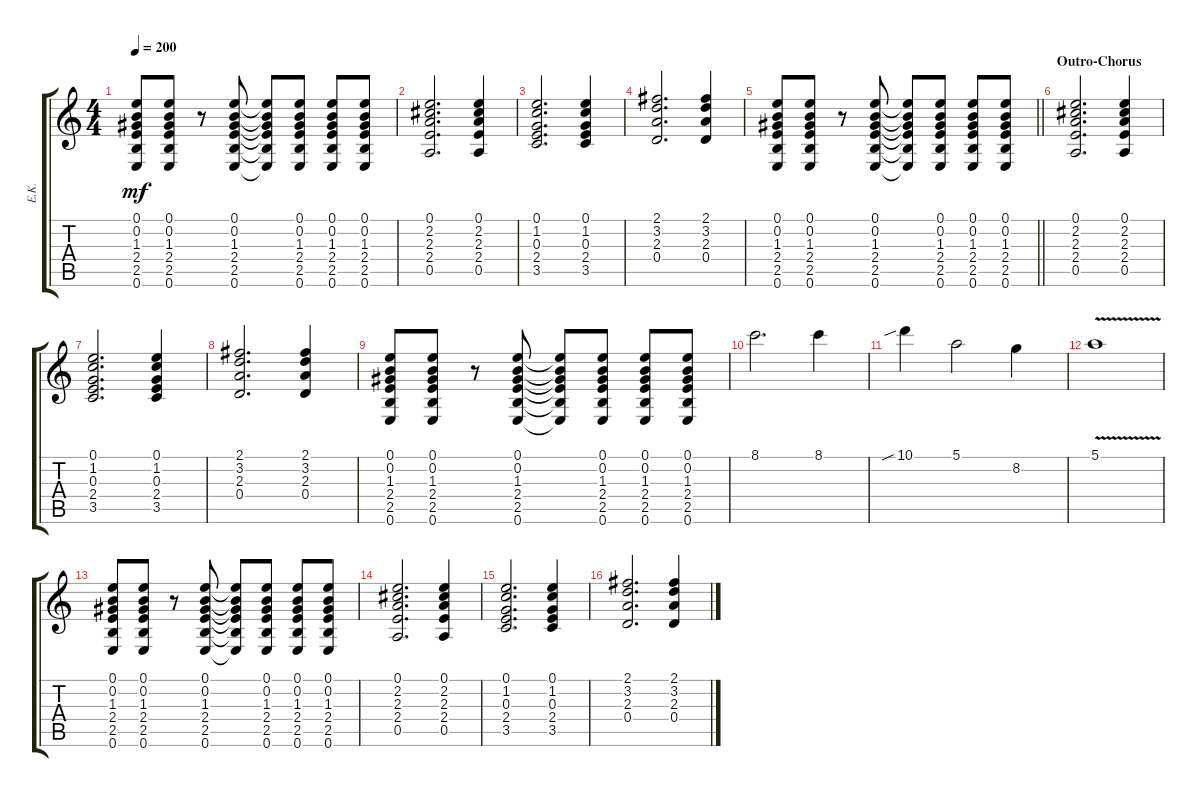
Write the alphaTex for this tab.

\track ("E.K." "E.K.") {instrument distortionguitar}
\staff {score tabs}
\tuning (E4 B3 G3 D3 A2 E2) {hide}
\ts (4 4)
\tempo 200
\clef g2
\ks c
(0.1 0.2 1.3 2.4 2.5 0.6).8{dy mf} (0.1 0.2 1.3 2.4 2.5 0.6).8 r.8 (0.1 0.2 1.3 2.4 2.5 0.6).8 (0.1{t} 0.2{t} 1.3{t} 2.4{t} 2.5{t} 0.6{t}).8 (0.1 0.2 1.3 2.4 2.5 0.6).8 (0.1 0.2 1.3 2.4 2.5 0.6).8 (0.1 0.2 1.3 2.4 2.5 0.6).8 |
(0.1 2.2 2.3 2.4 0.5).2{d} (0.1 2.2 2.3 2.4 0.5).4 |
(0.1 1.2 0.3 2.4 3.5).2{d} (0.1 1.2 0.3 2.4 3.5).4 |
(2.1 3.2 2.3 0.4).2{d} (2.1 3.2 2.3 0.4).4 |
\barLineRight lightlight
(0.1 0.2 1.3 2.4 2.5 0.6).8 (0.1 0.2 1.3 2.4 2.5 0.6).8 r.8 (0.1 0.2 1.3 2.4 2.5 0.6).8 (0.1{t} 0.2{t} 1.3{t} 2.4{t} 2.5{t} 0.6{t}).8 (0.1 0.2 1.3 2.4 2.5 0.6).8 (0.1 0.2 1.3 2.4 2.5 0.6).8 (0.1 0.2 1.3 2.4 2.5 0.6).8 |
\section ("" "Outro-Chorus")
(0.1 2.2 2.3 2.4 0.5).2{d} (0.1 2.2 2.3 2.4 0.5).4 |
(0.1 1.2 0.3 2.4 3.5).2{d} (0.1 1.2 0.3 2.4 3.5).4 |
(2.1 3.2 2.3 0.4).2{d} (2.1 3.2 2.3 0.4).4 |
(0.1 0.2 1.3 2.4 2.5 0.6).8 (0.1 0.2 1.3 2.4 2.5 0.6).8 r.8 (0.1 0.2 1.3 2.4 2.5 0.6).8 (0.1{t} 0.2{t} 1.3{t} 2.4{t} 2.5{t} 0.6{t}).8 (0.1 0.2 1.3 2.4 2.5 0.6).8 (0.1 0.2 1.3 2.4 2.5 0.6).8 (0.1 0.2 1.3 2.4 2.5 0.6).8 |
8.1.2{d} 8.1.4 |
10.1{sib}.4 5.1.2 8.2.4 |
5.1{v}.1 |
(0.1 0.2 1.3 2.4 2.5 0.6).8 (0.1 0.2 1.3 2.4 2.5 0.6).8 r.8 (0.1 0.2 1.3 2.4 2.5 0.6).8 (0.1{t} 0.2{t} 1.3{t} 2.4{t} 2.5{t} 0.6{t}).8 (0.1 0.2 1.3 2.4 2.5 0.6).8 (0.1 0.2 1.3 2.4 2.5 0.6).8 (0.1 0.2 1.3 2.4 2.5 0.6).8 |
(0.1 2.2 2.3 2.4 0.5).2{d} (0.1 2.2 2.3 2.4 0.5).4 |
(0.1 1.2 0.3 2.4 3.5).2{d} (0.1 1.2 0.3 2.4 3.5).4 |
(2.1 3.2 2.3 0.4).2{d} (2.1 3.2 2.3 0.4).4
